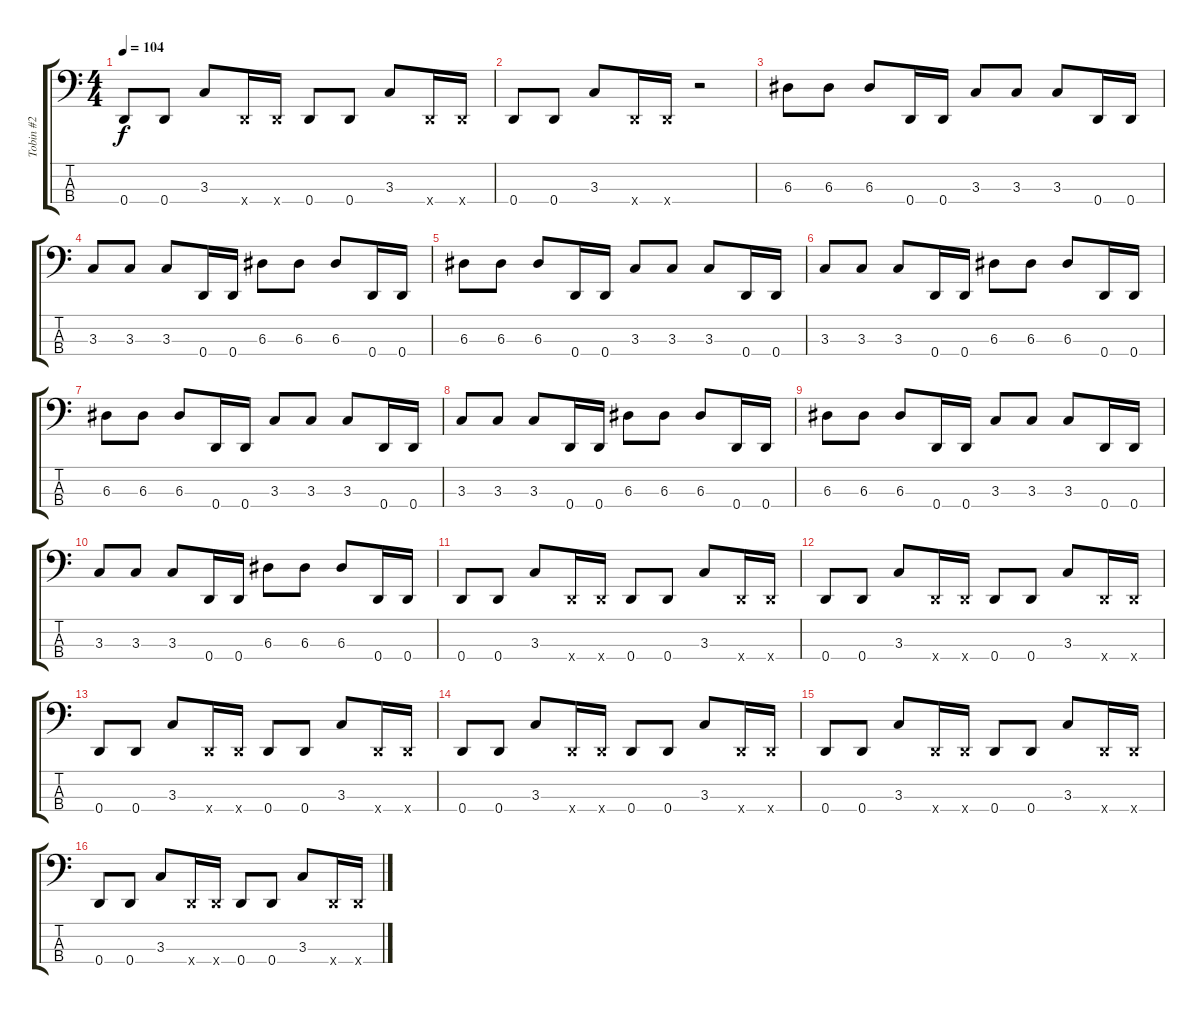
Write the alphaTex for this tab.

\track ("Tobin #2" "Tobin #2") {instrument electricbassfinger}
\staff {score tabs}
\tuning (G2 D2 A1 D1) {hide}
\ts (4 4)
\tempo 104
\clef f4
\ks c
0.4.8{dy f} 0.4.8 3.3.8 0.4{x}.16 0.4{x}.16 0.4.8 0.4.8 3.3.8 0.4{x}.16 0.4{x}.16 |
0.4.8 0.4.8 3.3.8 0.4{x}.16 0.4{x}.16 r.2 |
6.3.8 6.3.8 6.3.8 0.4.16 0.4.16 3.3.8 3.3.8 3.3.8 0.4.16 0.4.16 |
3.3.8 3.3.8 3.3.8 0.4.16 0.4.16 6.3.8 6.3.8 6.3.8 0.4.16 0.4.16 |
6.3.8 6.3.8 6.3.8 0.4.16 0.4.16 3.3.8 3.3.8 3.3.8 0.4.16 0.4.16 |
3.3.8 3.3.8 3.3.8 0.4.16 0.4.16 6.3.8 6.3.8 6.3.8 0.4.16 0.4.16 |
6.3.8 6.3.8 6.3.8 0.4.16 0.4.16 3.3.8 3.3.8 3.3.8 0.4.16 0.4.16 |
3.3.8 3.3.8 3.3.8 0.4.16 0.4.16 6.3.8 6.3.8 6.3.8 0.4.16 0.4.16 |
6.3.8 6.3.8 6.3.8 0.4.16 0.4.16 3.3.8 3.3.8 3.3.8 0.4.16 0.4.16 |
3.3.8 3.3.8 3.3.8 0.4.16 0.4.16 6.3.8 6.3.8 6.3.8 0.4.16 0.4.16 |
0.4.8 0.4.8 3.3.8 0.4{x}.16 0.4{x}.16 0.4.8 0.4.8 3.3.8 0.4{x}.16 0.4{x}.16 |
0.4.8 0.4.8 3.3.8 0.4{x}.16 0.4{x}.16 0.4.8 0.4.8 3.3.8 0.4{x}.16 0.4{x}.16 |
0.4.8 0.4.8 3.3.8 0.4{x}.16 0.4{x}.16 0.4.8 0.4.8 3.3.8 0.4{x}.16 0.4{x}.16 |
0.4.8 0.4.8 3.3.8 0.4{x}.16 0.4{x}.16 0.4.8 0.4.8 3.3.8 0.4{x}.16 0.4{x}.16 |
0.4.8 0.4.8 3.3.8 0.4{x}.16 0.4{x}.16 0.4.8 0.4.8 3.3.8 0.4{x}.16 0.4{x}.16 |
0.4.8 0.4.8 3.3.8 0.4{x}.16 0.4{x}.16 0.4.8 0.4.8 3.3.8 0.4{x}.16 0.4{x}.16
